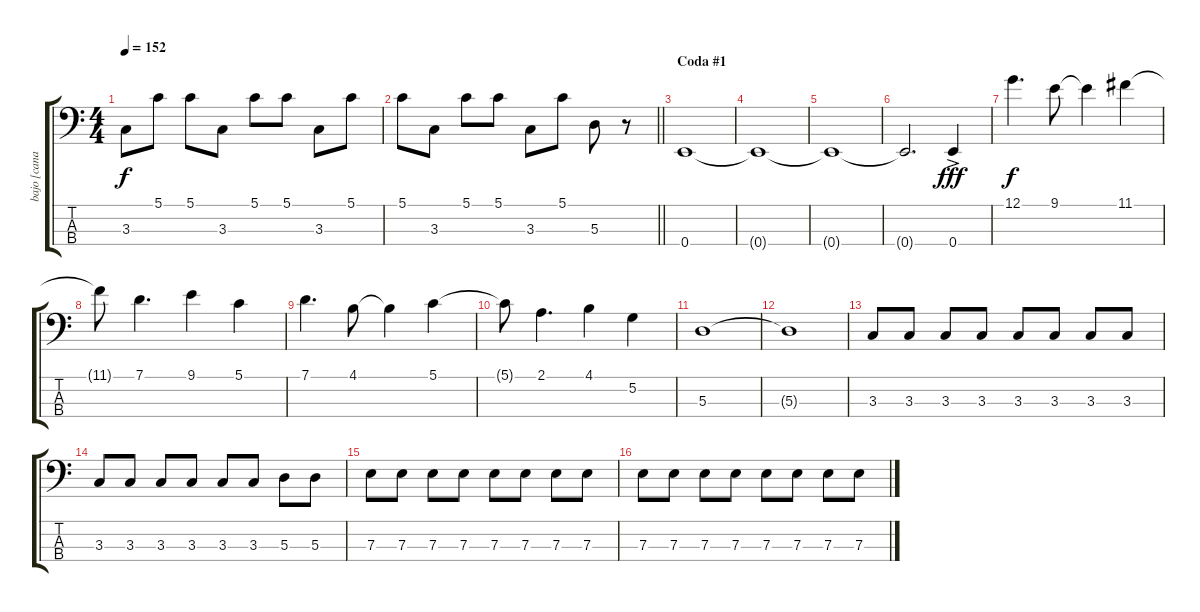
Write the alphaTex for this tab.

\track ("bajo [canal izquierdo]" "bajo [cana") {instrument electricbassfinger}
\staff {score tabs}
\tuning (G2 D2 A1 E1) {hide}
\ts (4 4)
\tempo 152
\clef f4
\ks c
3.3.8{dy f} 5.1.8 5.1.8 3.3.8 5.1.8 5.1.8 3.3.8 5.1.8 |
\barLineRight lightlight
5.1.8 3.3.8 5.1.8 5.1.8 3.3.8 5.1.8 5.3.8 r.8 |
\section ("" "Coda #1")
0.4.1 |
0.4{t}.1 |
0.4{t}.1 |
0.4{t}.2{d} 0.4{ac}.4{dy fff} |
12.1.4{d dy f} 9.1.8 9.1{t}.4 11.1.4 |
11.1{t}.8 7.1.4{d} 9.1.4 5.1.4 |
7.1.4{d} 4.1.8 4.1{t}.4 5.1.4 |
5.1{t}.8 2.1.4{d} 4.1.4 5.2.4 |
5.3.1 |
5.3{t}.1 |
3.3.8 3.3.8 3.3.8 3.3.8 3.3.8 3.3.8 3.3.8 3.3.8 |
3.3.8 3.3.8 3.3.8 3.3.8 3.3.8 3.3.8 5.3.8 5.3.8 |
7.3.8 7.3.8 7.3.8 7.3.8 7.3.8 7.3.8 7.3.8 7.3.8 |
7.3.8 7.3.8 7.3.8 7.3.8 7.3.8 7.3.8 7.3.8 7.3.8
